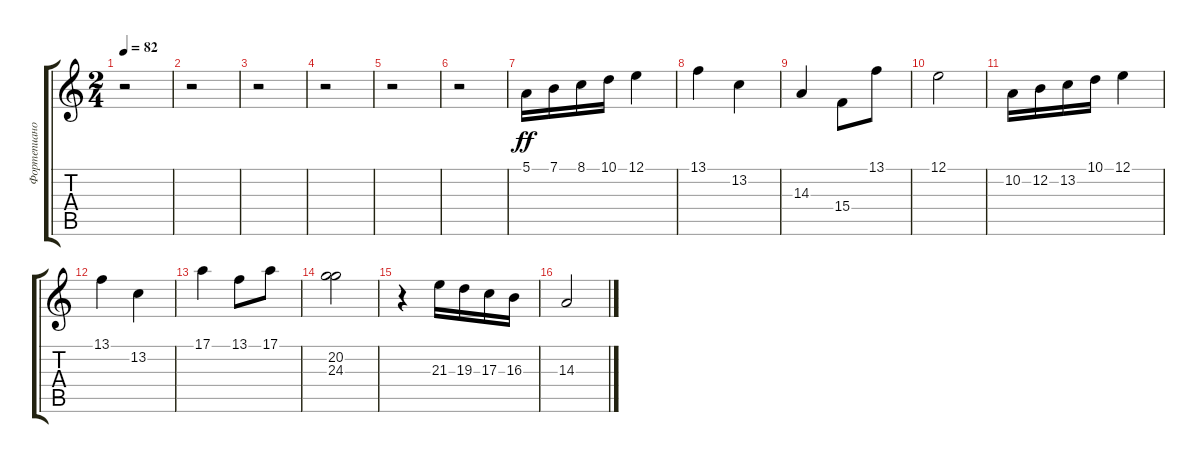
\track ("Фортепиано 2" "Фортепиано") {instrument electricgrandpiano}
\staff {score tabs}
\tuning (E4 B3 G3 D3 A2 E2) {hide}
\ts (2 4)
\tempo 82
\clef g2
\ks c
r.2{dy ff} |
r.2 |
r.2 |
r.2 |
r.2 |
r.2 |
5.1.16 7.1.16 8.1.16 10.1.16 12.1.4 |
13.1.4 13.2.4 |
14.3.4 15.4.8 13.1.8 |
12.1.2 |
10.2.16 12.2.16 13.2.16 10.1.16 12.1.4 |
13.1.4 13.2.4 |
17.1.4 13.1.8 17.1.8 |
(20.2 24.3).2 |
r.4 21.3.16 19.3.16 17.3.16 16.3.16 |
14.3.2
